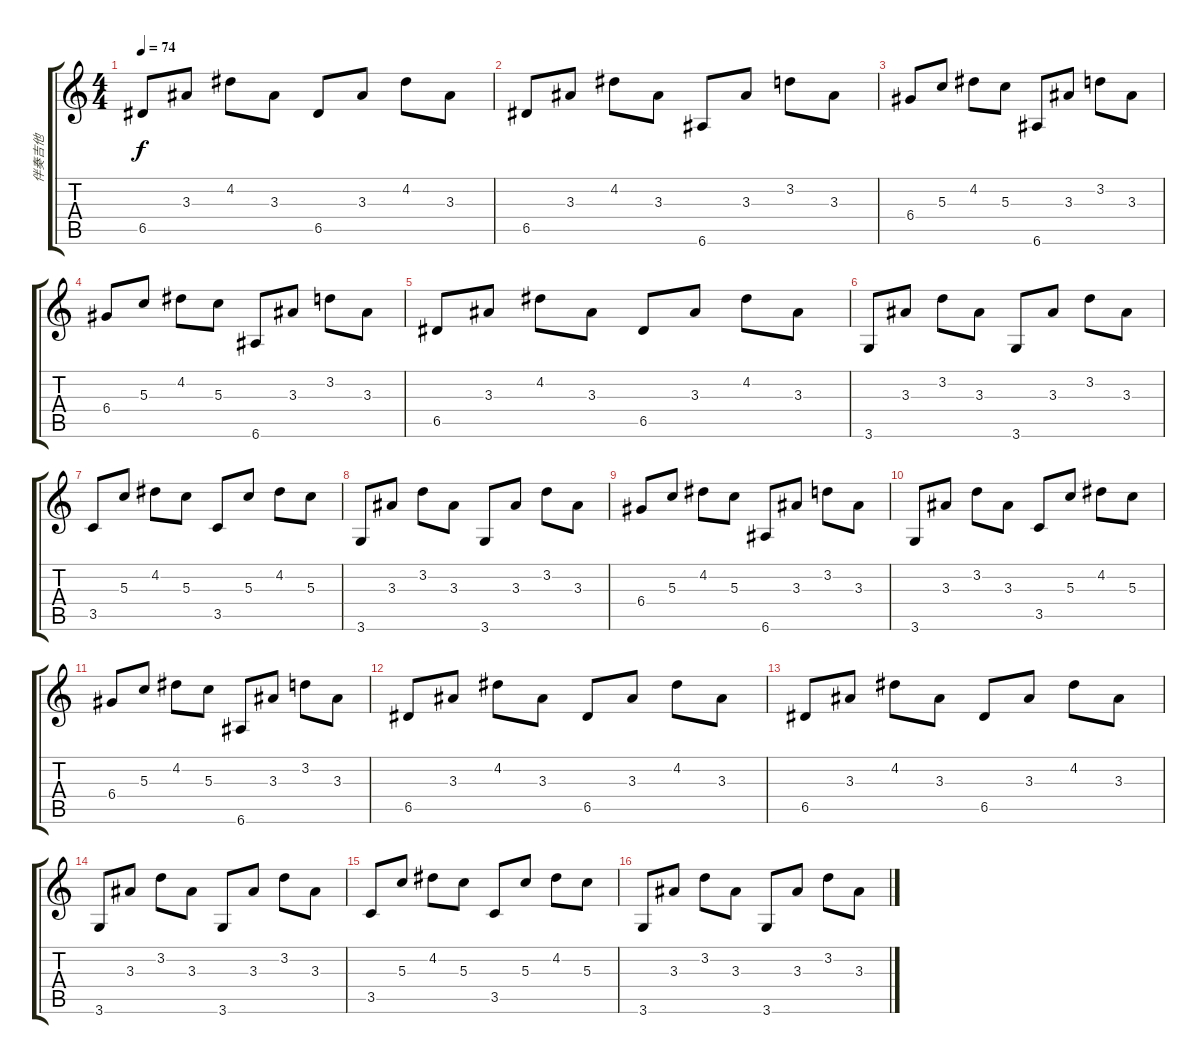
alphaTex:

\track ("伴奏吉他" "伴奏吉他") {instrument acousticguitarsteel}
\staff {score tabs}
\tuning (E4 B3 G3 D3 A2 E2) {hide}
\ts (4 4)
\tempo 74
\clef g2
\ks c
6.5.8{dy f instrument acousticguitarsteel} 3.3.8 4.2.8 3.3.8 6.5.8 3.3.8 4.2.8 3.3.8 |
6.5.8 3.3.8 4.2.8 3.3.8 6.6.8 3.3.8 3.2.8 3.3.8 |
6.4.8 5.3.8 4.2.8 5.3.8 6.6.8 3.3.8 3.2.8 3.3.8 |
6.4.8 5.3.8 4.2.8 5.3.8 6.6.8 3.3.8 3.2.8 3.3.8 |
6.5.8 3.3.8 4.2.8 3.3.8 6.5.8 3.3.8 4.2.8 3.3.8 |
3.6.8 3.3.8 3.2.8 3.3.8 3.6.8 3.3.8 3.2.8 3.3.8 |
3.5.8 5.3.8 4.2.8 5.3.8 3.5.8 5.3.8 4.2.8 5.3.8 |
3.6.8 3.3.8 3.2.8 3.3.8 3.6.8 3.3.8 3.2.8 3.3.8 |
6.4.8 5.3.8 4.2.8 5.3.8 6.6.8 3.3.8 3.2.8 3.3.8 |
3.6.8 3.3.8 3.2.8 3.3.8 3.5.8 5.3.8 4.2.8 5.3.8 |
6.4.8 5.3.8 4.2.8 5.3.8 6.6.8 3.3.8 3.2.8 3.3.8 |
6.5.8 3.3.8 4.2.8 3.3.8 6.5.8 3.3.8 4.2.8 3.3.8 |
6.5.8 3.3.8 4.2.8 3.3.8 6.5.8 3.3.8 4.2.8 3.3.8 |
3.6.8 3.3.8 3.2.8 3.3.8 3.6.8 3.3.8 3.2.8 3.3.8 |
3.5.8 5.3.8 4.2.8 5.3.8 3.5.8 5.3.8 4.2.8 5.3.8 |
3.6.8 3.3.8 3.2.8 3.3.8 3.6.8 3.3.8 3.2.8 3.3.8
